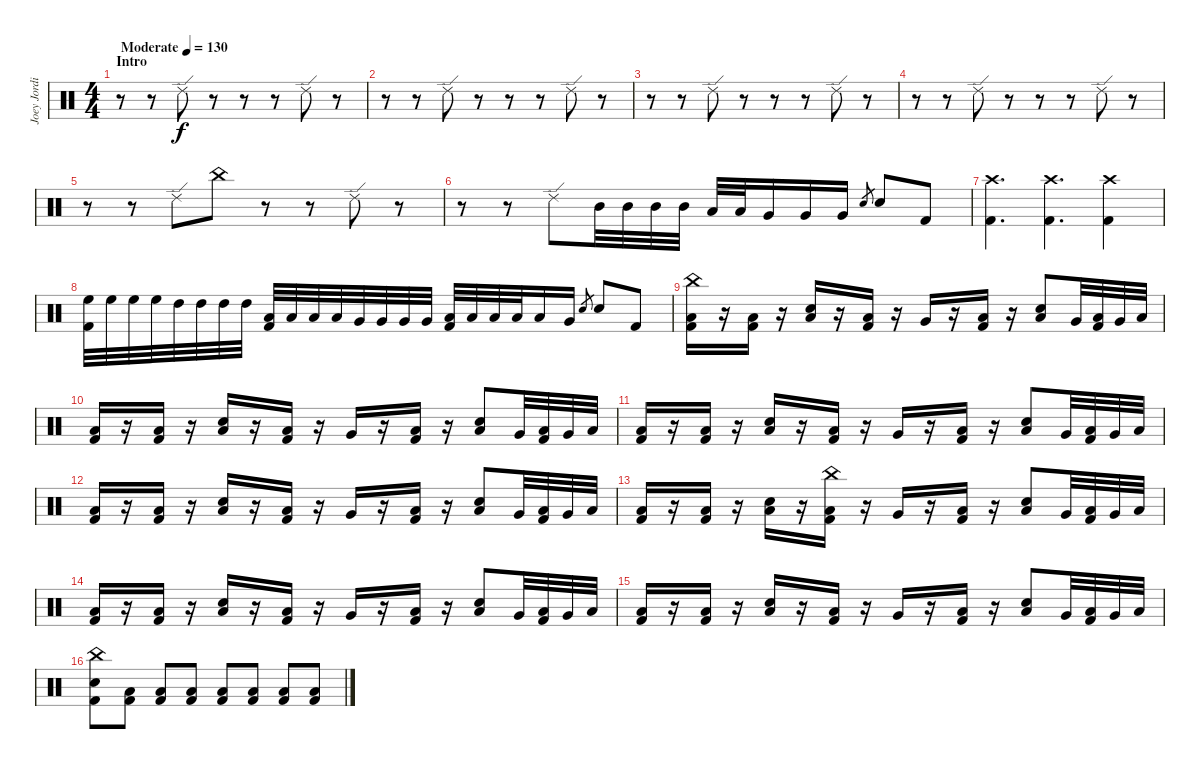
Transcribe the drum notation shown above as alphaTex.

\track ("Joey Jordison" "Joey Jordi") {instrument percussion}
\staff {score}
\articulation defaults
\ts (4 4)
\section ("" "Intro")
\tempo (130 "Moderate")
\clef neutral
\ks c
r.8{dy f balance 13} r.8 "Ride (edge) 2".8 r.8 r.8 r.8 "Ride (edge) 2".8 r.8 |
r.8 r.8 "Ride (edge) 2".8 r.8 r.8 r.8 "Ride (edge) 2".8 r.8 |
r.8 r.8 "Ride (edge) 2".8 r.8 r.8 r.8 "Ride (edge) 2".8 r.8 |
r.8 r.8 "Ride (edge) 2".8 r.8 r.8 r.8 "Ride (edge) 2".8 r.8 |
r.8 r.8 "Ride (edge) 2".8 "China (hit)".8 r.8 r.8 "Ride (edge) 2".8 r.8 |
r.8 r.8 "Ride (edge) 2".8 "Mid Tom (hit)".32{volume 14 balance 8} "Mid Tom (hit)".32 "Mid Tom (hit)".32 "Mid Tom (hit)".32 "Low Tom (hit)".32 "Low Tom (hit)".32 "Very Low Tom (hit)".16 "Very Low Tom (hit)".16 "Very Low Tom (hit)".16 "Snare (hit) 2".8{gr} "Snare (hit) 2".8 "Kick (hit) 2".8 |
("Crash high (hit)" "Kick (hit) 2").4{d} ("Crash high (hit)" "Kick (hit) 2").4{d} ("Crash high (hit)" "Kick (hit) 2").4 |
("High Floor Tom (hit)" "Kick (hit) 2").32 "High Floor Tom (hit)".32 "High Floor Tom (hit)".32 "High Floor Tom (hit)".32 "High Tom (hit)".32 "High Tom (hit)".32 "High Tom (hit)".32 "High Tom (hit)".32 ("Low Tom (hit)" "Kick (hit) 2").32 "Low Tom (hit)".32 "Low Tom (hit)".32 "Low Tom (hit)".32 "Very Low Tom (hit)".32 "Very Low Tom (hit)".32 "Very Low Tom (hit)".32 "Very Low Tom (hit)".32 ("Low Floor Tom (hit)" "Kick (hit) 2").32 "Low Floor Tom (hit)".32 "Low Floor Tom (hit)".32 "Low Floor Tom (hit)".32 "Low Floor Tom (hit)".16 "Very Low Tom (hit)".16 "Snare (hit) 2".8{gr} "Snare (hit) 2".8 "Kick (hit) 2".8 |
("China (hit)" "Low Floor Tom (hit)" "Kick (hit) 2").16 r.16 ("Low Floor Tom (hit)" "Kick (hit) 2").16 r.16 ("Low Floor Tom (hit)" "Snare (hit) 2").16 r.16 ("Low Floor Tom (hit)" "Kick (hit) 2").16 r.16 "Very Low Tom (hit)".16 r.16 ("Low Floor Tom (hit)" "Kick (hit) 2").16 r.16 ("Low Floor Tom (hit)" "Snare (hit) 2").8 "Very Low Tom (hit)".32 ("Low Floor Tom (hit)" "Kick (hit) 2").32 "Very Low Tom (hit)".32 "Low Floor Tom (hit)".32 |
("Low Floor Tom (hit)" "Kick (hit) 2").16 r.16 ("Low Floor Tom (hit)" "Kick (hit) 2").16 r.16 ("Low Floor Tom (hit)" "Snare (hit) 2").16 r.16 ("Low Floor Tom (hit)" "Kick (hit) 2").16 r.16 "Very Low Tom (hit)".16 r.16 ("Low Floor Tom (hit)" "Kick (hit) 2").16 r.16 ("Low Floor Tom (hit)" "Snare (hit) 2").8 "Very Low Tom (hit)".32 ("Low Floor Tom (hit)" "Kick (hit) 2").32 "Very Low Tom (hit)".32 "Low Floor Tom (hit)".32 |
("Low Floor Tom (hit)" "Kick (hit) 2").16 r.16 ("Low Floor Tom (hit)" "Kick (hit) 2").16 r.16 ("Low Floor Tom (hit)" "Snare (hit) 2").16 r.16 ("Low Floor Tom (hit)" "Kick (hit) 2").16 r.16 "Very Low Tom (hit)".16 r.16 ("Low Floor Tom (hit)" "Kick (hit) 2").16 r.16 ("Low Floor Tom (hit)" "Snare (hit) 2").8 "Very Low Tom (hit)".32 ("Low Floor Tom (hit)" "Kick (hit) 2").32 "Very Low Tom (hit)".32 "Low Floor Tom (hit)".32 |
("Low Floor Tom (hit)" "Kick (hit) 2").16 r.16 ("Low Floor Tom (hit)" "Kick (hit) 2").16 r.16 ("Low Floor Tom (hit)" "Snare (hit) 2").16 r.16 ("Low Floor Tom (hit)" "Kick (hit) 2").16 r.16 "Very Low Tom (hit)".16 r.16 ("Low Floor Tom (hit)" "Kick (hit) 2").16 r.16 ("Low Floor Tom (hit)" "Snare (hit) 2").8 "Very Low Tom (hit)".32 ("Low Floor Tom (hit)" "Kick (hit) 2").32 "Very Low Tom (hit)".32 "Low Floor Tom (hit)".32 |
("Low Floor Tom (hit)" "Kick (hit) 2").16 r.16 ("Low Floor Tom (hit)" "Kick (hit) 2").16 r.16 ("Low Floor Tom (hit)" "Snare (hit) 2").16 r.16 ("China (hit)" "Low Floor Tom (hit)" "Kick (hit) 2").16 r.16 "Very Low Tom (hit)".16 r.16 ("Low Floor Tom (hit)" "Kick (hit) 2").16 r.16 ("Low Floor Tom (hit)" "Snare (hit) 2").8 "Very Low Tom (hit)".32 ("Low Floor Tom (hit)" "Kick (hit) 2").32 "Very Low Tom (hit)".32 "Low Floor Tom (hit)".32 |
("Low Floor Tom (hit)" "Kick (hit) 2").16 r.16 ("Low Floor Tom (hit)" "Kick (hit) 2").16 r.16 ("Low Floor Tom (hit)" "Snare (hit) 2").16 r.16 ("Low Floor Tom (hit)" "Kick (hit) 2").16 r.16 "Very Low Tom (hit)".16 r.16 ("Low Floor Tom (hit)" "Kick (hit) 2").16 r.16 ("Low Floor Tom (hit)" "Snare (hit) 2").8 "Very Low Tom (hit)".32 ("Low Floor Tom (hit)" "Kick (hit) 2").32 "Very Low Tom (hit)".32 "Low Floor Tom (hit)".32 |
("Low Floor Tom (hit)" "Kick (hit) 2").16 r.16 ("Low Floor Tom (hit)" "Kick (hit) 2").16 r.16 ("Low Floor Tom (hit)" "Snare (hit) 2").16 r.16 ("Low Floor Tom (hit)" "Kick (hit) 2").16 r.16 "Very Low Tom (hit)".16 r.16 ("Low Floor Tom (hit)" "Kick (hit) 2").16 r.16 ("Low Floor Tom (hit)" "Snare (hit) 2").8 "Very Low Tom (hit)".32 ("Low Floor Tom (hit)" "Kick (hit) 2").32 "Very Low Tom (hit)".32 "Low Floor Tom (hit)".32 |
("China (hit)" "Snare (hit) 2" "Kick (hit) 2").8 ("Low Floor Tom (hit)" "Kick (hit) 2").8 ("Low Floor Tom (hit)" "Kick (hit) 2").8 ("Low Floor Tom (hit)" "Kick (hit) 2").8 ("Low Floor Tom (hit)" "Kick (hit) 2").8 ("Low Floor Tom (hit)" "Kick (hit) 2").8 ("Low Floor Tom (hit)" "Kick (hit) 2").8 ("Low Floor Tom (hit)" "Kick (hit) 2").8
